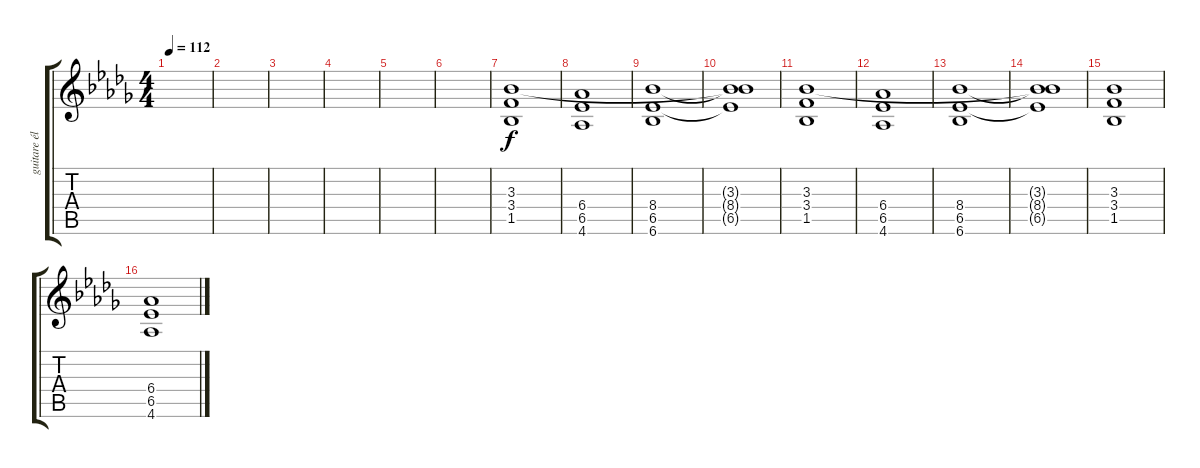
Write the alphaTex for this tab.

\track ("guitare éléctrique" "guitare él") {instrument overdrivenguitar}
\staff {score tabs}
\tuning (E4 B3 G3 D3 A2 E2) {hide}
\ts (4 4)
\tempo 112
\clef g2
\ks bbminor
|
|
|
|
|
|
(3.3 3.4 1.5).1 |
(6.4 6.5 4.6).1 |
(8.4 6.5 6.6).1 |
(3.3{t} 8.4{t} 6.5{t}).1 |
(3.3 3.4 1.5).1 |
(6.4 6.5 4.6).1 |
(8.4 6.5 6.6).1 |
(3.3{t} 8.4{t} 6.5{t}).1 |
(3.3 3.4 1.5).1 |
(6.4 6.5 4.6).1
